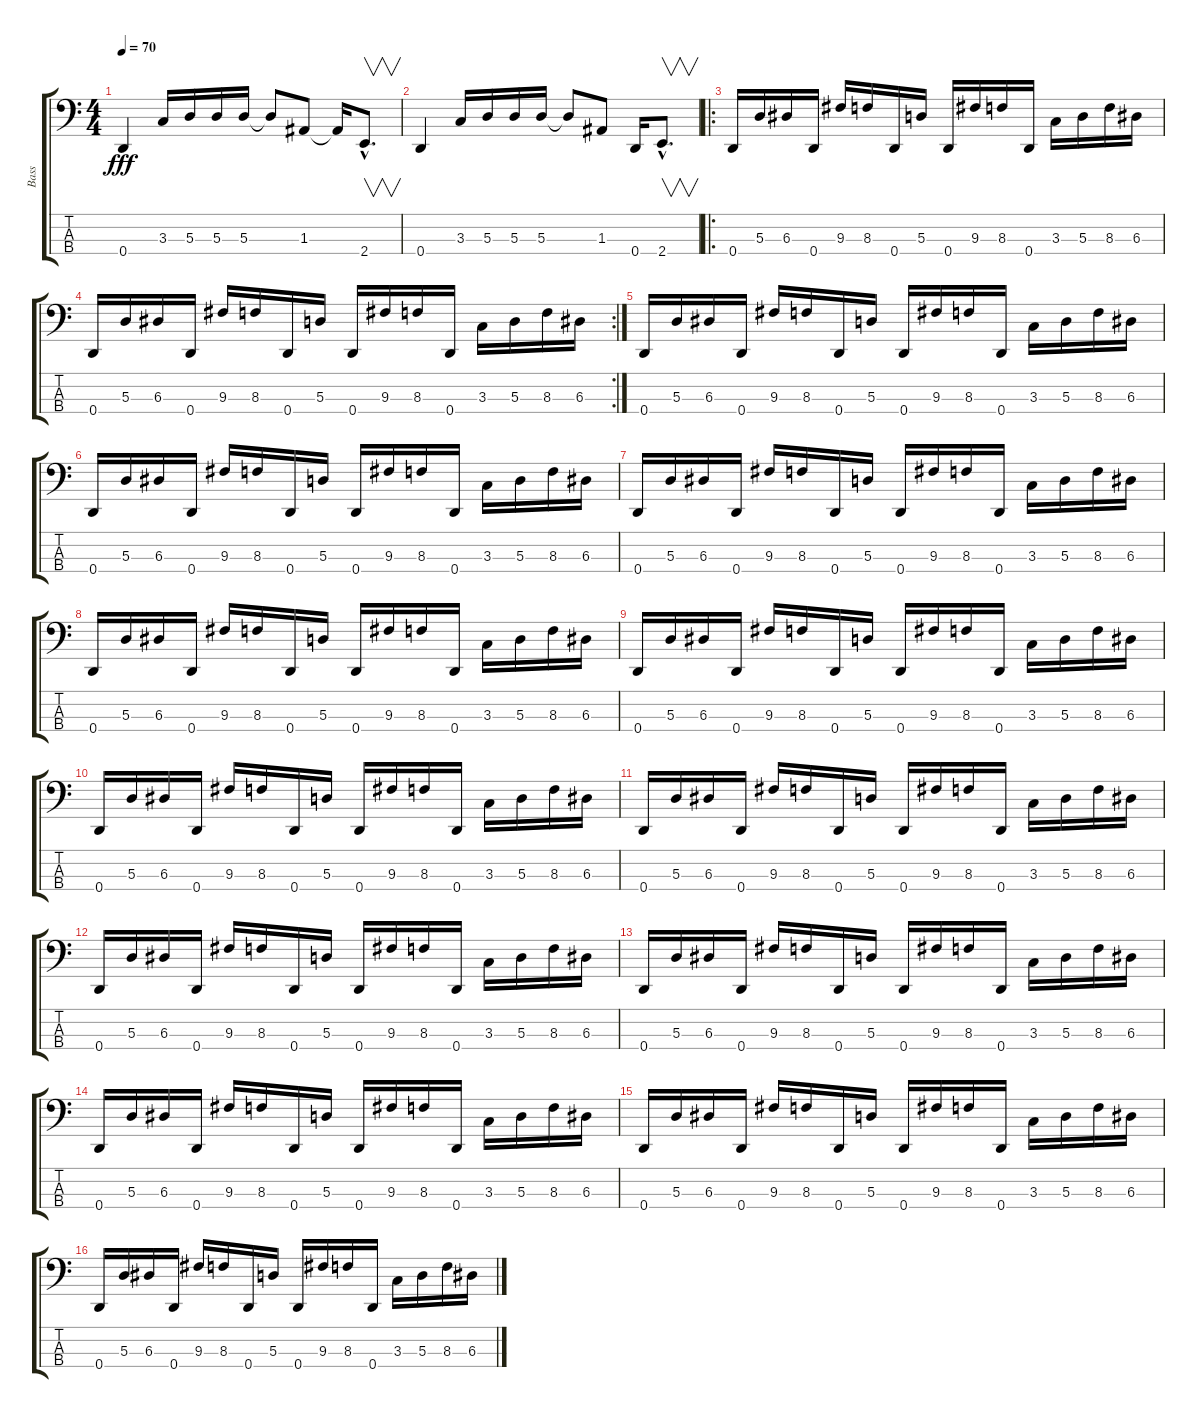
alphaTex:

\track ("Bass" "Bass") {instrument electricbasspick}
\staff {score tabs}
\tuning (G2 D2 A1 D1) {hide}
\ts (4 4)
\tempo 70
\clef f4
\ks c
0.4.4{dy fff} 3.3.16 5.3.16 5.3.16 5.3.16 5.3{t}.8 1.3.8 1.3{t}.16 2.4{hac}.8{v d} |
0.4.4 3.3.16 5.3.16 5.3.16 5.3.16 5.3{t}.8 1.3.8 0.4.16 2.4{hac}.8{v d} |
\ro
0.4.16 5.3.16 6.3.16 0.4.16 9.3.16 8.3.16 0.4.16 5.3.16 0.4.16 9.3.16 8.3.16 0.4.16 3.3.16 5.3.16 8.3.16 6.3.16 |
\rc 2
0.4.16 5.3.16 6.3.16 0.4.16 9.3.16 8.3.16 0.4.16 5.3.16 0.4.16 9.3.16 8.3.16 0.4.16 3.3.16 5.3.16 8.3.16 6.3.16 |
0.4.16{instrument electricbasspick} 5.3.16 6.3.16 0.4.16 9.3.16 8.3.16 0.4.16 5.3.16 0.4.16 9.3.16 8.3.16 0.4.16 3.3.16 5.3.16 8.3.16 6.3.16 |
0.4.16 5.3.16 6.3.16 0.4.16 9.3.16 8.3.16 0.4.16 5.3.16 0.4.16 9.3.16 8.3.16 0.4.16 3.3.16 5.3.16 8.3.16 6.3.16 |
0.4.16 5.3.16 6.3.16 0.4.16 9.3.16 8.3.16 0.4.16 5.3.16 0.4.16 9.3.16 8.3.16 0.4.16 3.3.16 5.3.16 8.3.16 6.3.16 |
0.4.16 5.3.16 6.3.16 0.4.16 9.3.16 8.3.16 0.4.16 5.3.16 0.4.16 9.3.16 8.3.16 0.4.16 3.3.16 5.3.16 8.3.16 6.3.16 |
0.4.16{instrument slapbass1} 5.3.16 6.3.16 0.4.16 9.3.16 8.3.16 0.4.16 5.3.16 0.4.16 9.3.16 8.3.16 0.4.16 3.3.16 5.3.16 8.3.16 6.3.16 |
0.4.16 5.3.16 6.3.16 0.4.16 9.3.16 8.3.16 0.4.16 5.3.16 0.4.16 9.3.16 8.3.16 0.4.16 3.3.16 5.3.16 8.3.16 6.3.16 |
0.4.16 5.3.16 6.3.16 0.4.16 9.3.16 8.3.16 0.4.16 5.3.16 0.4.16 9.3.16 8.3.16 0.4.16 3.3.16 5.3.16 8.3.16 6.3.16 |
0.4.16 5.3.16 6.3.16 0.4.16 9.3.16 8.3.16 0.4.16 5.3.16 0.4.16 9.3.16 8.3.16 0.4.16 3.3.16 5.3.16 8.3.16 6.3.16 |
0.4.16 5.3.16 6.3.16 0.4.16 9.3.16 8.3.16 0.4.16 5.3.16 0.4.16 9.3.16 8.3.16 0.4.16 3.3.16 5.3.16 8.3.16 6.3.16 |
0.4.16 5.3.16 6.3.16 0.4.16 9.3.16 8.3.16 0.4.16 5.3.16 0.4.16 9.3.16 8.3.16 0.4.16 3.3.16 5.3.16 8.3.16 6.3.16 |
0.4.16 5.3.16 6.3.16 0.4.16 9.3.16 8.3.16 0.4.16 5.3.16 0.4.16 9.3.16 8.3.16 0.4.16 3.3.16 5.3.16 8.3.16 6.3.16 |
0.4.16 5.3.16 6.3.16 0.4.16 9.3.16 8.3.16 0.4.16 5.3.16 0.4.16 9.3.16 8.3.16 0.4.16 3.3.16 5.3.16 8.3.16 6.3.16
